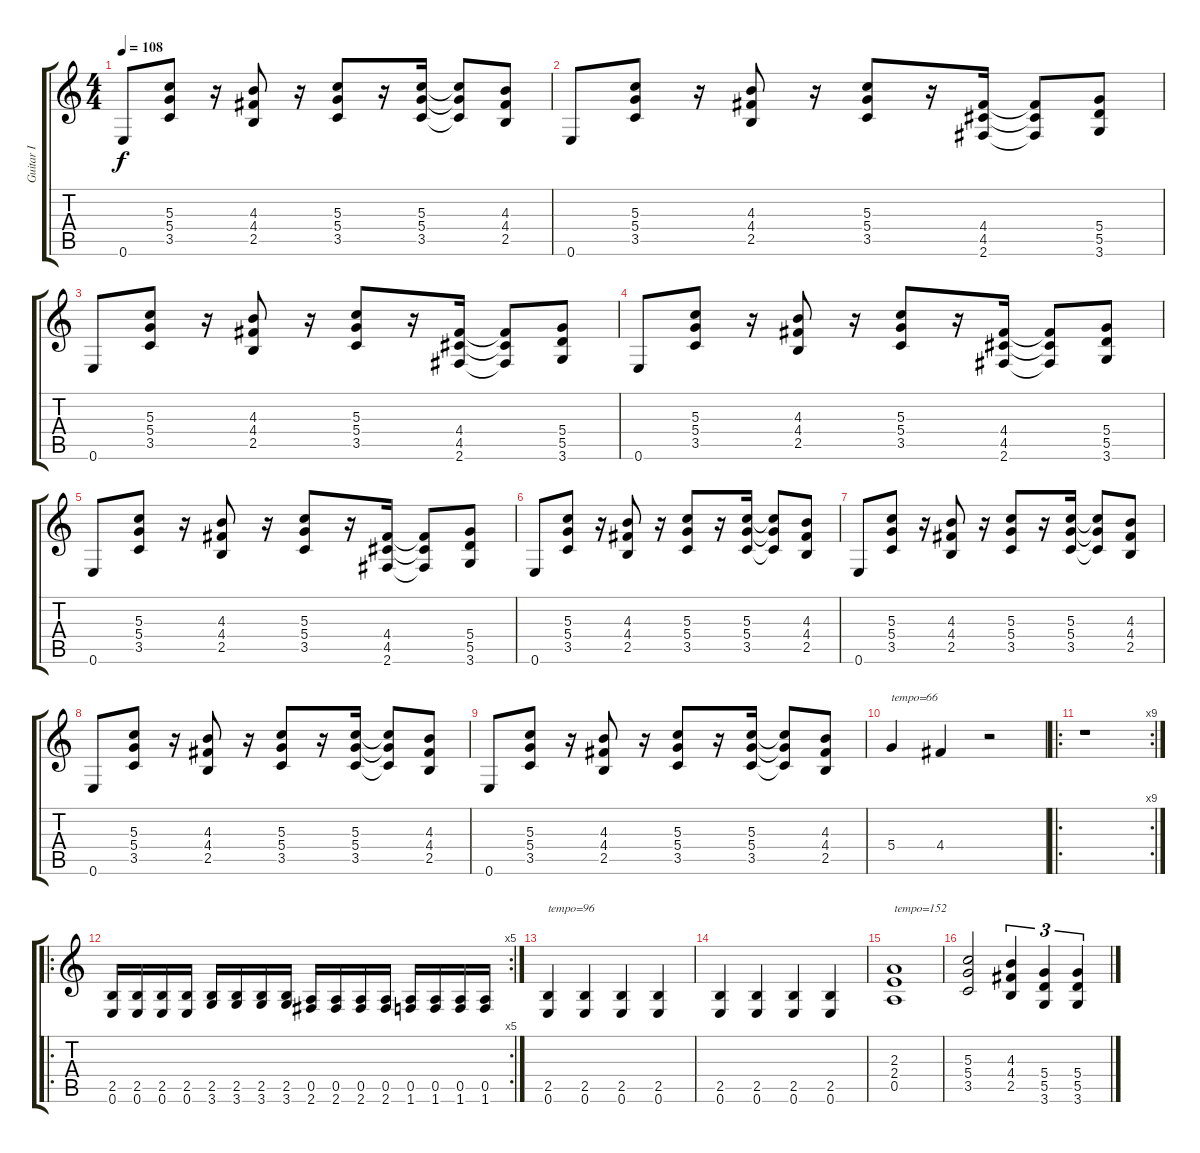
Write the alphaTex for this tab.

\track ("Guitar I" "Guitar I") {instrument distortionguitar}
\staff {score tabs}
\tuning (E4 B3 G3 D3 A2 E2) {hide}
\ts (4 4)
\tempo 108
\clef g2
\ks c
0.6.8{dy f} (5.3 5.4 3.5).8 r.16 (4.3 4.4 2.5).8 r.16 (5.3 5.4 3.5).8 r.16 (5.3 5.4 3.5).16 (5.3{t} 5.4{t} 3.5{t}).8 (4.3 4.4 2.5).8 |
0.6.8 (5.3 5.4 3.5).8 r.16 (4.3 4.4 2.5).8 r.16 (5.3 5.4 3.5).8 r.16 (4.4 4.5 2.6).16 (4.4{t} 4.5{t} 2.6{t}).8 (5.4 5.5 3.6).8 |
0.6.8 (5.3 5.4 3.5).8 r.16 (4.3 4.4 2.5).8 r.16 (5.3 5.4 3.5).8 r.16 (4.4 4.5 2.6).16 (4.4{t} 4.5{t} 2.6{t}).8 (5.4 5.5 3.6).8 |
0.6.8 (5.3 5.4 3.5).8 r.16 (4.3 4.4 2.5).8 r.16 (5.3 5.4 3.5).8 r.16 (4.4 4.5 2.6).16 (4.4{t} 4.5{t} 2.6{t}).8 (5.4 5.5 3.6).8 |
0.6.8 (5.3 5.4 3.5).8 r.16 (4.3 4.4 2.5).8 r.16 (5.3 5.4 3.5).8 r.16 (4.4 4.5 2.6).16 (4.4{t} 4.5{t} 2.6{t}).8 (5.4 5.5 3.6).8 |
0.6.8 (5.3 5.4 3.5).8 r.16 (4.3 4.4 2.5).8 r.16 (5.3 5.4 3.5).8 r.16 (5.3 5.4 3.5).16 (5.3{t} 5.4{t} 3.5{t}).8 (4.3 4.4 2.5).8 |
0.6.8 (5.3 5.4 3.5).8 r.16 (4.3 4.4 2.5).8 r.16 (5.3 5.4 3.5).8 r.16 (5.3 5.4 3.5).16 (5.3{t} 5.4{t} 3.5{t}).8 (4.3 4.4 2.5).8 |
0.6.8 (5.3 5.4 3.5).8 r.16 (4.3 4.4 2.5).8 r.16 (5.3 5.4 3.5).8 r.16 (5.3 5.4 3.5).16 (5.3{t} 5.4{t} 3.5{t}).8 (4.3 4.4 2.5).8 |
0.6.8 (5.3 5.4 3.5).8 r.16 (4.3 4.4 2.5).8 r.16 (5.3 5.4 3.5).8 r.16 (5.3 5.4 3.5).16 (5.3{t} 5.4{t} 3.5{t}).8 (4.3 4.4 2.5).8 |
5.4.4{txt "tempo=66"} 4.4.4 r.2 |
\ro
\rc 9
r.1 |
\ro
\rc 5
(2.5 0.6).16 (2.5 0.6).16 (2.5 0.6).16 (2.5 0.6).16 (2.5 3.6).16 (2.5 3.6).16 (2.5 3.6).16 (2.5 3.6).16 (0.5 2.6).16 (0.5 2.6).16 (0.5 2.6).16 (0.5 2.6).16 (0.5 1.6).16 (0.5 1.6).16 (0.5 1.6).16 (0.5 1.6).16 |
(2.5 0.6).4{txt "tempo=96"} (2.5 0.6).4 (2.5 0.6).4 (2.5 0.6).4 |
(2.5 0.6).4 (2.5 0.6).4 (2.5 0.6).4 (2.5 0.6).4 |
(2.3 2.4 0.5).1{txt "tempo=152"} |
(5.3 5.4 3.5).2 (4.3 4.4 2.5).4{tu (3 2)} (5.4 5.5 3.6).4{tu (3 2)} (5.4 5.5 3.6).4{tu (3 2)}
